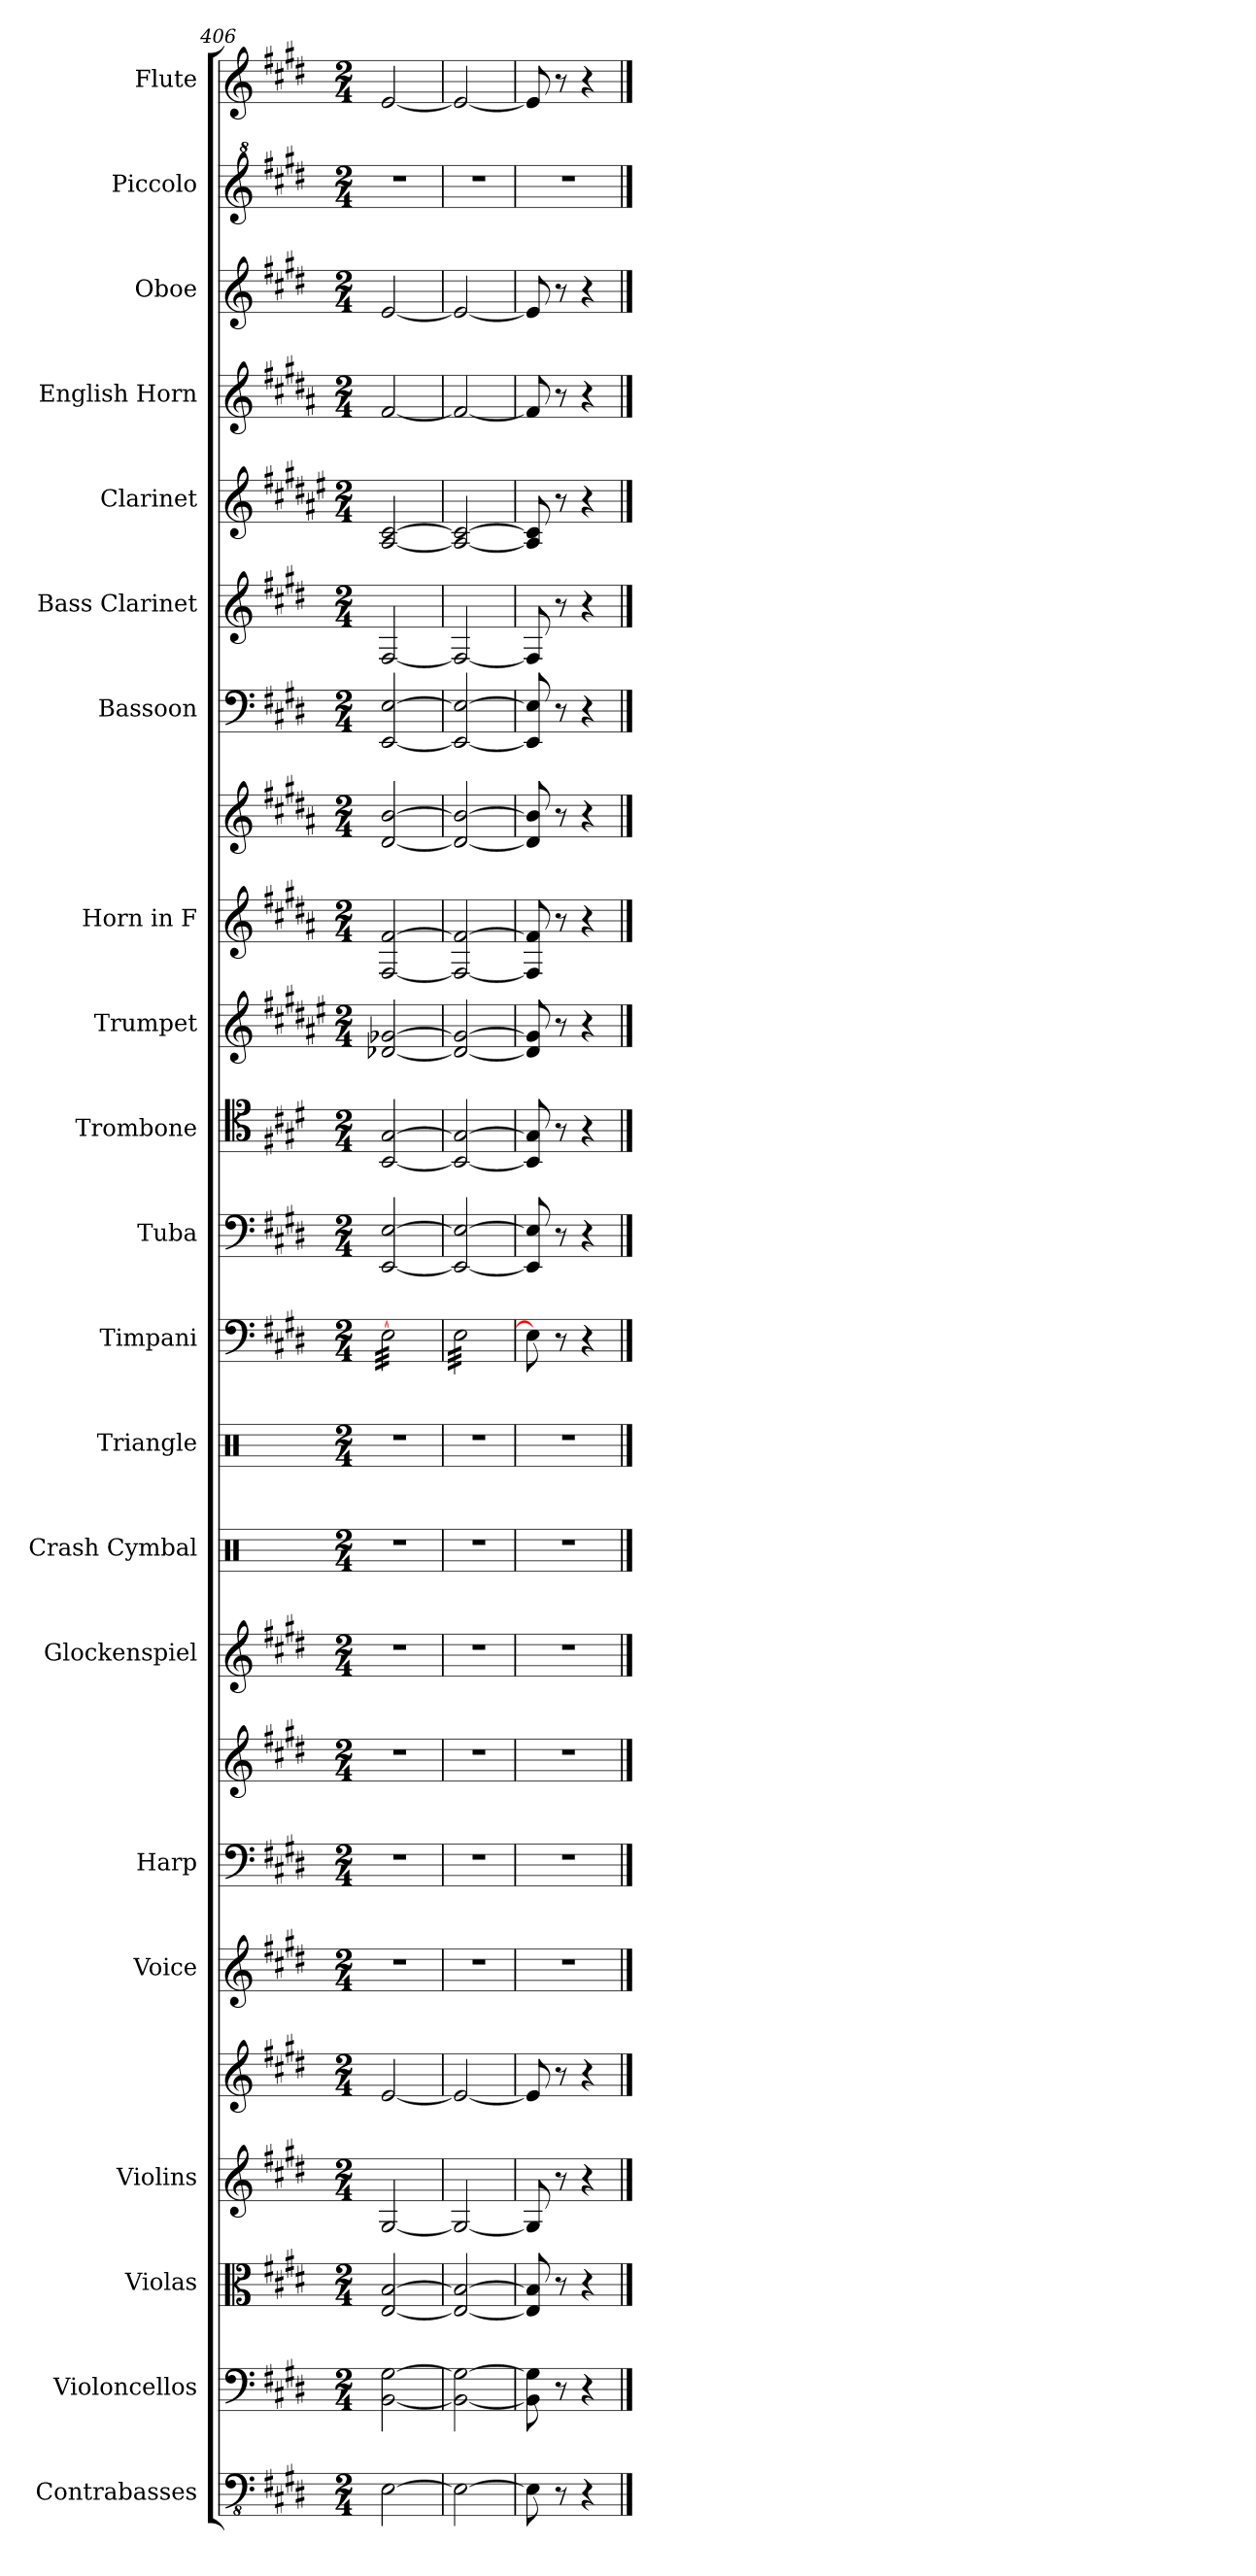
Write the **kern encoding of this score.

**kern	**kern	**kern	**kern	**kern	**kern	**kern	**kern	**kern	**kern	**kern	**kern	**kern	**kern	**kern	**kern	**kern	**kern	**kern	**kern	**kern	**kern	**kern	**kern
*part21	*part20	*part19	*part18	*part18	*part17	*part16	*part16	*part15	*part14	*part13	*part12	*part11	*part10	*part9	*part8	*part8	*part7	*part6	*part5	*part4	*part3	*part2	*part1
*staff24	*staff23	*staff22	*staff21	*staff20	*staff19	*staff18	*staff17	*staff16	*staff15	*staff14	*staff13	*staff12	*staff11	*staff10	*staff9	*staff8	*staff7	*staff6	*staff5	*staff4	*staff3	*staff2	*staff1
*I"Contrabasses	*I"Violoncellos	*I"Violas	*I"Violins	*	*I"Voice	*I"Harp	*	*I"Glockenspiel	*I"Crash Cymbal	*I"Triangle	*I"Timpani	*I"Tuba	*I"Trombone	*I"Trumpet	*I"Horn in F	*	*I"Bassoon	*I"Bass Clarinet	*I"Clarinet	*I"English Horn	*I"Oboe	*I"Piccolo	*I"Flute
*I'Cbs.	*I'Vcs.	*I'Vlas.	*I'Vlns.	*	*I'Vo.	*I'Hrp.	*	*I'Glk.	*I'Cr. Cym.	*I'Trgl.	*I'Timp.	*I'Tba.	*I'Tbn.	*I'Tpt.	*	*	*I'Bsn.	*I'B. Cl.	*I'Cl.	*I'E. Hn.	*I'Ob.	*I'Picc.	*I'Fl.
*clefFv4	*clefF4	*clefC3	*clefG2	*clefG2	*clefG2	*clefF4	*clefG2	*clefG2	*clefX	*clefX	*clefF4	*clefF4	*clefC4	*clefG2	*clefG2	*clefG2	*clefF4	*clefG2	*clefG2	*clefG2	*clefG2	*clefG^2	*clefG2
*	*	*	*	*	*	*	*	*ITrd-14c-24	*	*	*	*	*	*ITrd1c2	*ITrd4c7	*ITrd4c7	*	*ITrd8c14	*ITrd1c2	*ITrd4c7	*	*ITrd-7c-12	*
*k[f#c#g#d#]	*k[f#c#g#d#]	*k[f#c#g#d#]	*k[f#c#g#d#]	*k[f#c#g#d#]	*k[f#c#g#d#]	*k[f#c#g#d#]	*k[f#c#g#d#]	*k[f#c#g#d#]	*k[]	*k[]	*k[f#c#g#d#]	*k[f#c#g#d#]	*k[f#c#g#d#]	*k[f#c#g#d#]	*k[f#c#g#d#]	*k[f#c#g#d#]	*k[f#c#g#d#]	*k[f#c#g#d#]	*k[f#c#g#d#]	*k[f#c#g#d#]	*k[f#c#g#d#]	*k[f#c#g#d#]	*k[f#c#g#d#]
*M2/4	*M2/4	*M2/4	*M2/4	*M2/4	*M2/4	*M2/4	*M2/4	*M2/4	*M2/4	*M2/4	*M2/4	*M2/4	*M2/4	*M2/4	*M2/4	*M2/4	*M2/4	*M2/4	*M2/4	*M2/4	*M2/4	*M2/4	*M2/4
=406	=406	=406	=406	=406	=406	=406	=406	=406	=406	=406	=406	=406	=406	=406	=406	=406	=406	=406	=406	=406	=406	=406	=406
*	*	*	*	*	*	*	*	*	*	*	*tremolo	*	*	*	*	*	*	*	*	*	*	*	*
[2EE\	[2BB\ [2G#\	[2E/ [2B/	[2G#/	[2e/	2r	2r	2r	2r	2r	2r	[32E\LLL	[2EE/ [2E/	[2BB/ [2G#/	[2c-X/ [2f-X/	[2BB/ [2B/	[2G#/ [2e/	[2EE/ [2E/	[2FF#/	[2G#/ [2B/	[2B/	[2e/	2r	[2e/
.	.	.	.	.	.	.	.	.	.	.	32E\	.	.	.	.	.	.	.	.	.	.	.	.
.	.	.	.	.	.	.	.	.	.	.	32E\	.	.	.	.	.	.	.	.	.	.	.	.
.	.	.	.	.	.	.	.	.	.	.	32E\	.	.	.	.	.	.	.	.	.	.	.	.
.	.	.	.	.	.	.	.	.	.	.	32E\	.	.	.	.	.	.	.	.	.	.	.	.
.	.	.	.	.	.	.	.	.	.	.	32E\	.	.	.	.	.	.	.	.	.	.	.	.
.	.	.	.	.	.	.	.	.	.	.	32E\	.	.	.	.	.	.	.	.	.	.	.	.
.	.	.	.	.	.	.	.	.	.	.	32E\	.	.	.	.	.	.	.	.	.	.	.	.
.	.	.	.	.	.	.	.	.	.	.	32E\	.	.	.	.	.	.	.	.	.	.	.	.
.	.	.	.	.	.	.	.	.	.	.	32E\	.	.	.	.	.	.	.	.	.	.	.	.
.	.	.	.	.	.	.	.	.	.	.	32E\	.	.	.	.	.	.	.	.	.	.	.	.
.	.	.	.	.	.	.	.	.	.	.	32E\	.	.	.	.	.	.	.	.	.	.	.	.
.	.	.	.	.	.	.	.	.	.	.	32E\	.	.	.	.	.	.	.	.	.	.	.	.
.	.	.	.	.	.	.	.	.	.	.	32E\	.	.	.	.	.	.	.	.	.	.	.	.
.	.	.	.	.	.	.	.	.	.	.	32E\	.	.	.	.	.	.	.	.	.	.	.	.
.	.	.	.	.	.	.	.	.	.	.	32E\JJJ	.	.	.	.	.	.	.	.	.	.	.	.
=407	=407	=407	=407	=407	=407	=407	=407	=407	=407	=407	=407	=407	=407	=407	=407	=407	=407	=407	=407	=407	=407	=407	=407
2EE\_	2BB\_ 2G#\_	2E/_ 2B/_	2G#/_	2e/_	2r	2r	2r	2r	2r	2r	32E\LLL	2EE/_ 2E/_	2BB/_ 2G#/_	2c-/_ 2f-/_	2BB/_ 2B/_	2G#/_ 2e/_	2EE/_ 2E/_	2FF#/_	2G#/_ 2B/_	2B/_	2e/_	2r	2e/_
.	.	.	.	.	.	.	.	.	.	.	32E\	.	.	.	.	.	.	.	.	.	.	.	.
.	.	.	.	.	.	.	.	.	.	.	32E\	.	.	.	.	.	.	.	.	.	.	.	.
.	.	.	.	.	.	.	.	.	.	.	32E\	.	.	.	.	.	.	.	.	.	.	.	.
.	.	.	.	.	.	.	.	.	.	.	32E\	.	.	.	.	.	.	.	.	.	.	.	.
.	.	.	.	.	.	.	.	.	.	.	32E\	.	.	.	.	.	.	.	.	.	.	.	.
.	.	.	.	.	.	.	.	.	.	.	32E\	.	.	.	.	.	.	.	.	.	.	.	.
.	.	.	.	.	.	.	.	.	.	.	32E\	.	.	.	.	.	.	.	.	.	.	.	.
.	.	.	.	.	.	.	.	.	.	.	32E\	.	.	.	.	.	.	.	.	.	.	.	.
.	.	.	.	.	.	.	.	.	.	.	32E\	.	.	.	.	.	.	.	.	.	.	.	.
.	.	.	.	.	.	.	.	.	.	.	32E\	.	.	.	.	.	.	.	.	.	.	.	.
.	.	.	.	.	.	.	.	.	.	.	32E\	.	.	.	.	.	.	.	.	.	.	.	.
.	.	.	.	.	.	.	.	.	.	.	32E\	.	.	.	.	.	.	.	.	.	.	.	.
.	.	.	.	.	.	.	.	.	.	.	32E\	.	.	.	.	.	.	.	.	.	.	.	.
.	.	.	.	.	.	.	.	.	.	.	32E\	.	.	.	.	.	.	.	.	.	.	.	.
.	.	.	.	.	.	.	.	.	.	.	32E\JJJ	.	.	.	.	.	.	.	.	.	.	.	.
*	*	*	*	*	*	*	*	*	*	*	*Xtremolo	*	*	*	*	*	*	*	*	*	*	*	*
=408	=408	=408	=408	=408	=408	=408	=408	=408	=408	=408	=408	=408	=408	=408	=408	=408	=408	=408	=408	=408	=408	=408	=408
8EE\]	8BB\] 8G#\]	8E/] 8B/]	8G#/]	8e/]	2r	2r	2r	2r	2r	2r	8E\]	8EE/] 8E/]	8BB/] 8G#/]	8c-/] 8f-/]	8BB/] 8B/]	8G#/] 8e/]	8EE/] 8E/]	8FF#/]	8G#/] 8B/]	8B/]	8e/]	2r	8e/]
8r	8r	8r	8r	8r	.	.	.	.	.	.	8r	8r	8r	8r	8r	8r	8r	8r	8r	8r	8r	.	8r
4r	4r	4r	4r	4r	.	.	.	.	.	.	4r	4r	4r	4r	4r	4r	4r	4r	4r	4r	4r	.	4r
==	==	==	==	==	==	==	==	==	==	==	==	==	==	==	==	==	==	==	==	==	==	==	==
*-	*-	*-	*-	*-	*-	*-	*-	*-	*-	*-	*-	*-	*-	*-	*-	*-	*-	*-	*-	*-	*-	*-	*-
